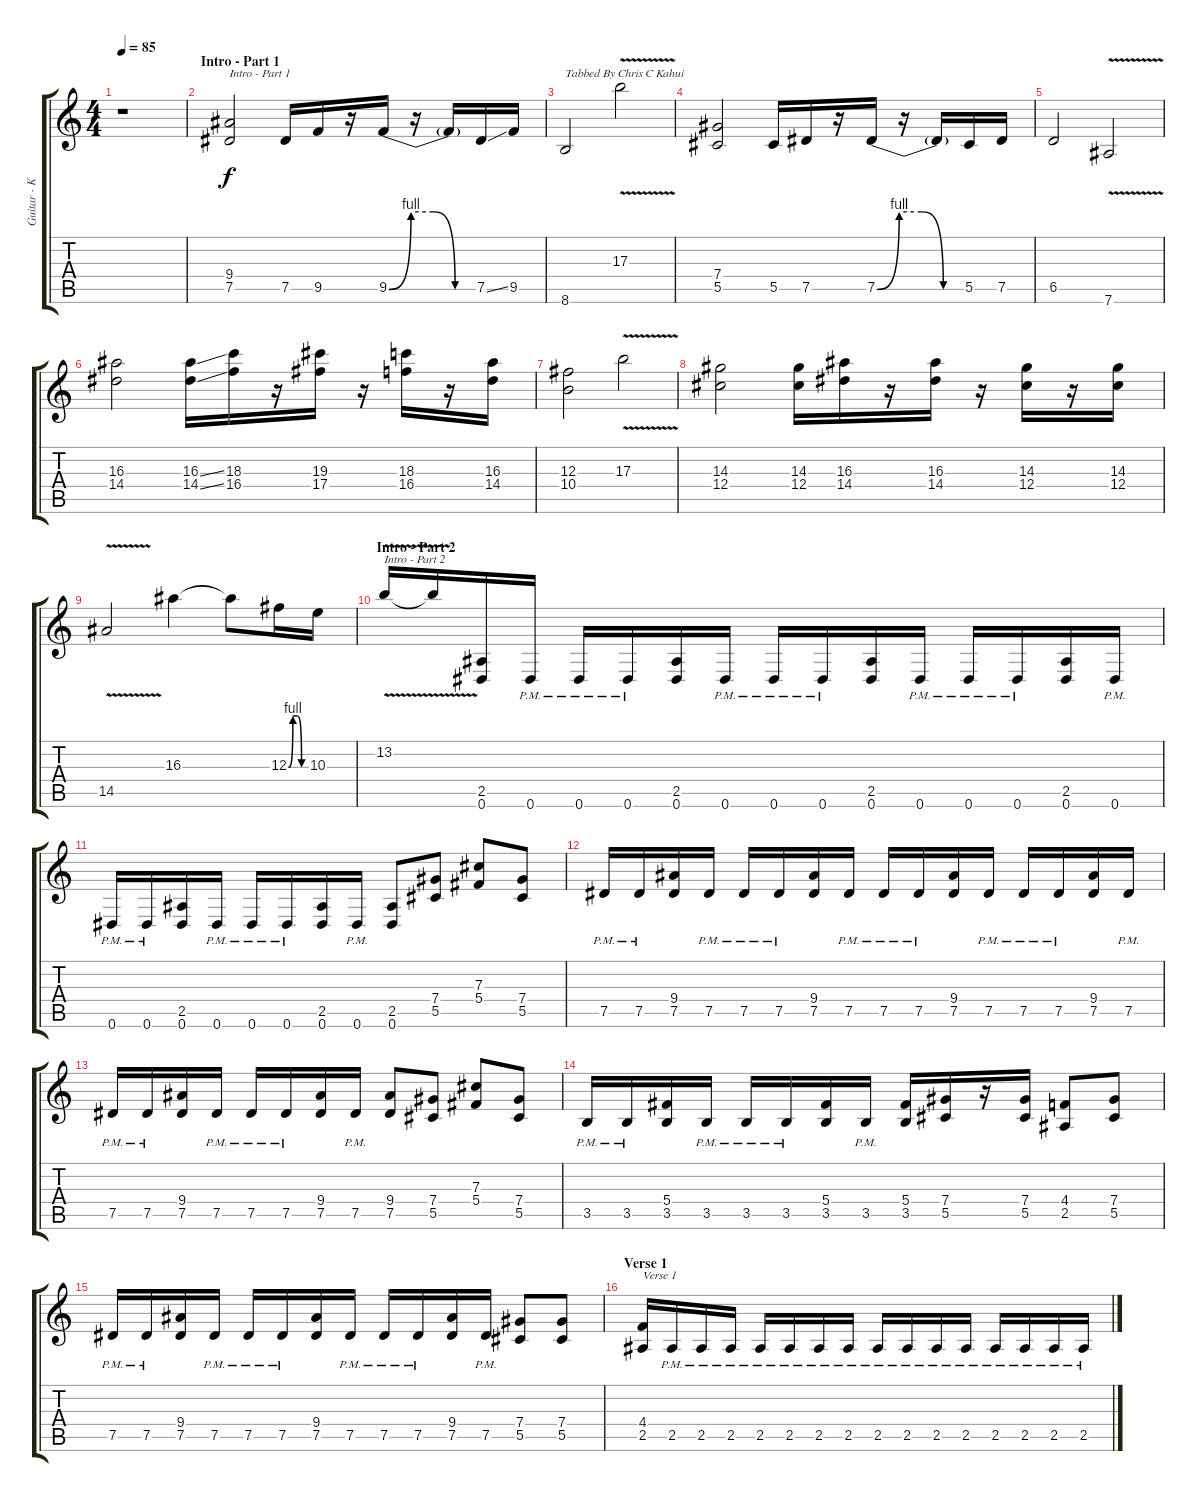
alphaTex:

\track ("Guitar - Kai Hansen" "Guitar - K") {instrument distortionguitar}
\staff {score tabs}
\tuning (Eb4 Bb3 Gb3 Db3 Ab2 Eb2) {hide}
\ts (4 4)
\tempo 85
\clef g2
\ks c
r.1{dy f instrument distortionguitar} |
\section ("" "Intro - Part 1")
(9.4 7.5).2{txt "Intro - Part 1"} 7.5.16 9.5.16 r.16 9.5{be (custom 0 0 15 4 30 4 45 0 60 0)}.16 r.16 9.5{t}.16 7.5{ss}.16 9.5.16 |
8.6.2{txt "Tabbed By Chris C Kahui"} 17.3{v}.2 |
(7.4 5.5).2 5.5.16 7.5.16 r.16 7.5{be (custom 0 0 15 4 30 4 45 0 60 0)}.16 r.16 7.5{t}.16 5.5.16 7.5.16 |
6.5.2{txt ""} 7.6{v}.2 |
(16.3 14.4).2 (16.3{ss} 14.4{ss}).16 (18.3 16.4).16 r.16 (19.3 17.4).16 r.16 (18.3 16.4).16 r.16 (16.3 14.4).16 |
(12.3 10.4).2 17.3{v}.2 |
(14.3 12.4).2 (14.3 12.4).16 (16.3 14.4).16 r.16 (16.3 14.4).16 r.16 (14.3 12.4).16 r.16 (14.3 12.4).16 |
14.5{v}.2 16.3.4 16.3{t}.8 12.3{be (custom 0 0 15 4 30 4 45 0 60 0)}.16 10.3.16 |
\section ("" "Intro - Part 2")
13.2{v}.16{txt "Intro - Part 2"} 13.2{t}.16 (2.5 0.6).16 0.6{pm}.16 0.6{pm}.16 0.6{pm}.16 (2.5 0.6).16 0.6{pm}.16 0.6{pm}.16 0.6{pm}.16 (2.5 0.6).16 0.6{pm}.16 0.6{pm}.16 0.6{pm}.16 (2.5 0.6).16 0.6{pm}.16 |
0.6{pm}.16 0.6{pm}.16 (2.5 0.6).16 0.6{pm}.16 0.6{pm}.16 0.6{pm}.16 (2.5 0.6).16 0.6{pm}.16 (2.5 0.6).8 (7.4 5.5).8 (7.3 5.4).8 (7.4 5.5).8 |
7.5{pm}.16 7.5{pm}.16 (9.4 7.5).16 7.5{pm}.16 7.5{pm}.16 7.5{pm}.16 (9.4 7.5).16 7.5{pm}.16 7.5{pm}.16 7.5{pm}.16 (9.4 7.5).16 7.5{pm}.16 7.5{pm}.16 7.5{pm}.16 (9.4 7.5).16 7.5{pm}.16 |
7.5{pm}.16 7.5{pm}.16 (9.4 7.5).16 7.5{pm}.16 7.5{pm}.16 7.5{pm}.16 (9.4 7.5).16 7.5{pm}.16 (9.4 7.5).8 (7.4 5.5).8 (7.3 5.4).8 (7.4 5.5).8 |
3.5{pm}.16 3.5{pm}.16 (5.4 3.5).16 3.5{pm}.16 3.5{pm}.16 3.5{pm}.16 (5.4 3.5).16 3.5{pm}.16 (5.4 3.5).16 (7.4 5.5).16 r.16 (7.4 5.5).16 (4.4 2.5).8 (7.4 5.5).8 |
7.5{pm}.16 7.5{pm}.16 (9.4 7.5).16 7.5{pm}.16 7.5{pm}.16 7.5{pm}.16 (9.4 7.5).16 7.5{pm}.16 7.5{pm}.16 7.5{pm}.16 (9.4 7.5).16 7.5{pm}.16 (7.4 5.5).8 (7.4 5.5).8 |
\section ("" "Verse 1")
(4.4 2.5).16{txt "Verse 1"} 2.5{pm}.16 2.5{pm}.16 2.5{pm}.16 2.5{pm}.16 2.5{pm}.16 2.5{pm}.16 2.5{pm}.16 2.5{pm}.16 2.5{pm}.16 2.5{pm}.16 2.5{pm}.16 2.5{pm}.16 2.5{pm}.16 2.5{pm}.16 2.5{pm}.16
